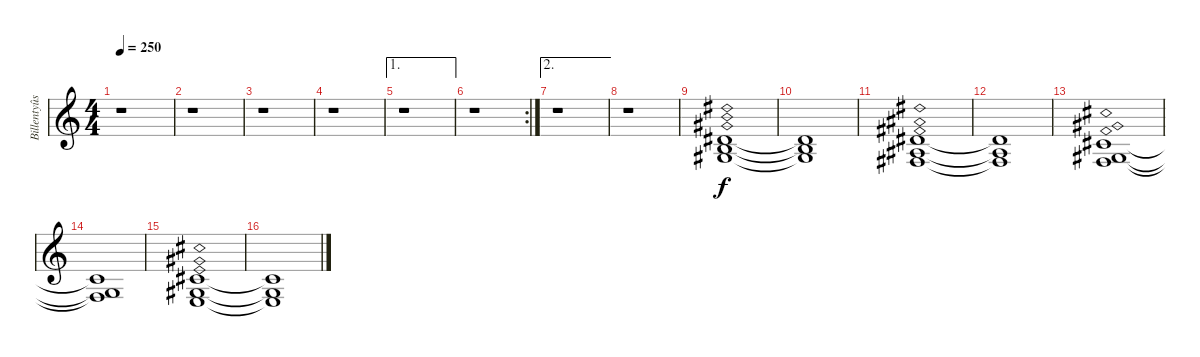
\track ("Billentyûs (Mats Olausson)" "Billentyûs") {instrument lead1square}
\staff {score}
\tuning (E4 B3 G3 D3 A2 E2) {hide}
\ts (4 4)
\tempo 250
\clef g2
\ks c
r.1{dy f} |
r.1 |
r.1 |
r.1 |
\ae 1
r.1 |
\rc 2
r.1 |
\ae 2
r.1 |
r.1 |
(4.2{ph 12} 4.3{ph 12} 6.4{ph 12}).1 |
(4.2{t} 4.3{t} 6.4{t}).1 |
(4.2{ph 12} 3.3{ph 12} 4.4{ph 12}).1 |
(4.2{t} 3.3{t} 4.4{t}).1 |
(2.2{ph 12} 1.3{ph 12} 3.4{ph 12}).1 |
(2.2{t} 1.3{t} 3.4{t}).1 |
(2.2{ph 12} 1.3{ph 12} 2.4{ph 12}).1 |
(2.2{t} 1.3{t} 2.4{t}).1
